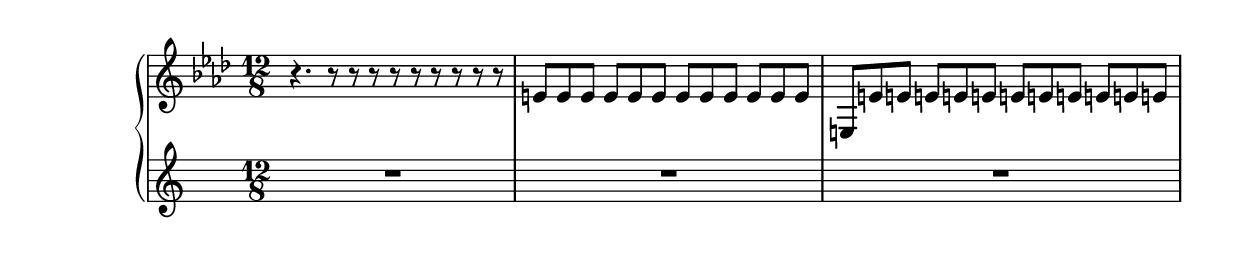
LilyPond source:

\header {
  texidoc = "SpanBars participate in the horizontal collision system;
the accidentals should not collide with the bar lines."
}

\version "2.11.51"

upper = \relative c' {
  \key f \minor \time 12/8 
  r4. r8 r r r r r r r r 
  e8 e e e e e e e e e e e 
  e, e'! e! e! e! e! e! e! e! e! e! e!
}

lower = { R1. R1. R1. }

\new PianoStaff << \new Staff \upper \new Staff \lower >>

